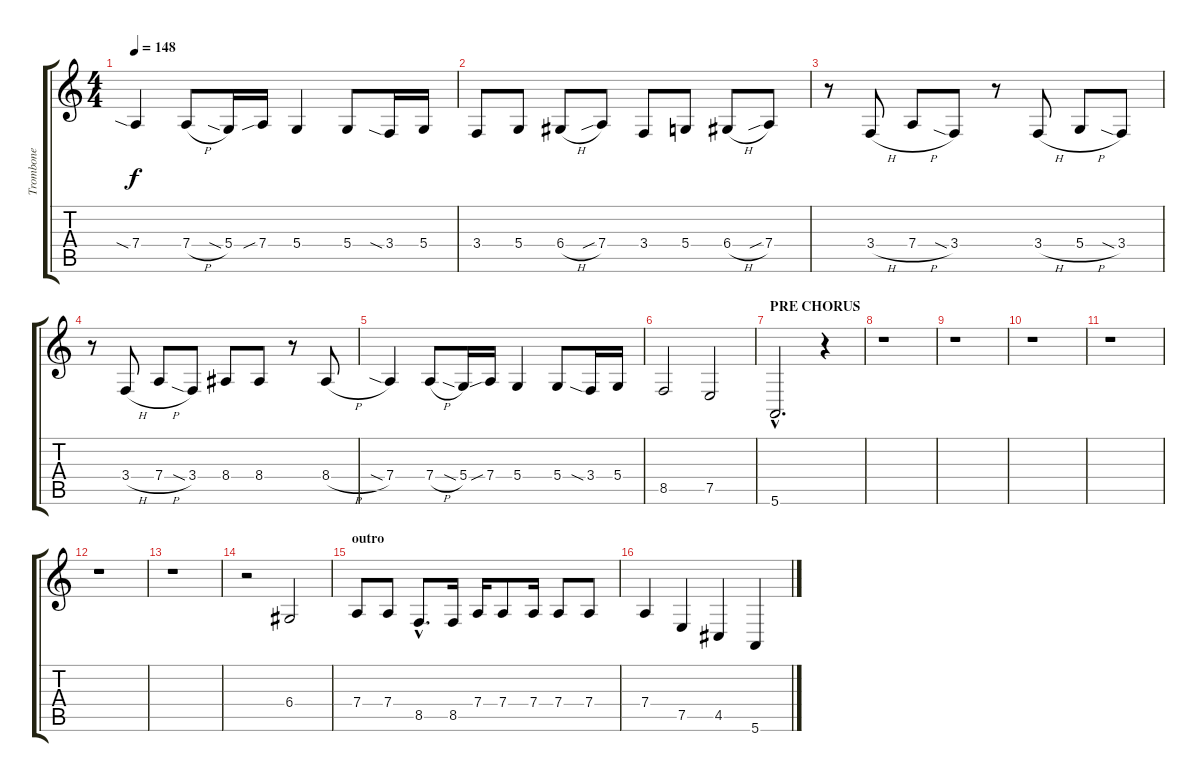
\track ("Trombone" "Trombone") {instrument trombone}
\staff {score tabs}
\tuning (E4 B3 G3 D3 A2 E2) {hide}
\ts (4 4)
\tempo 148
\clef g2
\ks c
7.4{sia}.4{dy f} 7.4{h}.8 5.4{sia}.16 7.4{sib}.16 5.4.4 5.4.8 3.4{sia}.16 5.4.16 |
3.4.8 5.4.8 6.4{h}.8 7.4{sib}.8 3.4.8 5.4.8 6.4{h}.8 7.4{sib}.8 |
r.8 3.4{h}.8 7.4{h}.8 3.4{sia}.8 r.8 3.4{h}.8 5.4{h}.8 3.4{sia}.8 |
r.8 3.4{h}.8 7.4{h}.8 3.4{sia}.8 8.4.8 8.4.8 r.8 8.4{h}.8 |
7.4{sia}.4 7.4{h}.8 5.4{sia}.16 7.4{sib}.16 5.4.4 5.4.8 3.4{sia}.16 5.4.16 |
8.5.2 7.5.2 |
\section ("" "PRE CHORUS")
5.6{hac}.2{d} r.4 |
r.1 |
r.1 |
r.1 |
r.1 |
r.1 |
r.1 |
r.2 6.4.2 |
\section ("" "outro")
7.4.8 7.4.8 8.5{hac}.8{d} 8.5.16 7.4.16 7.4.8 7.4.16 7.4.8 7.4.8 |
7.4.4 7.5.4 4.5.4 5.6.4
